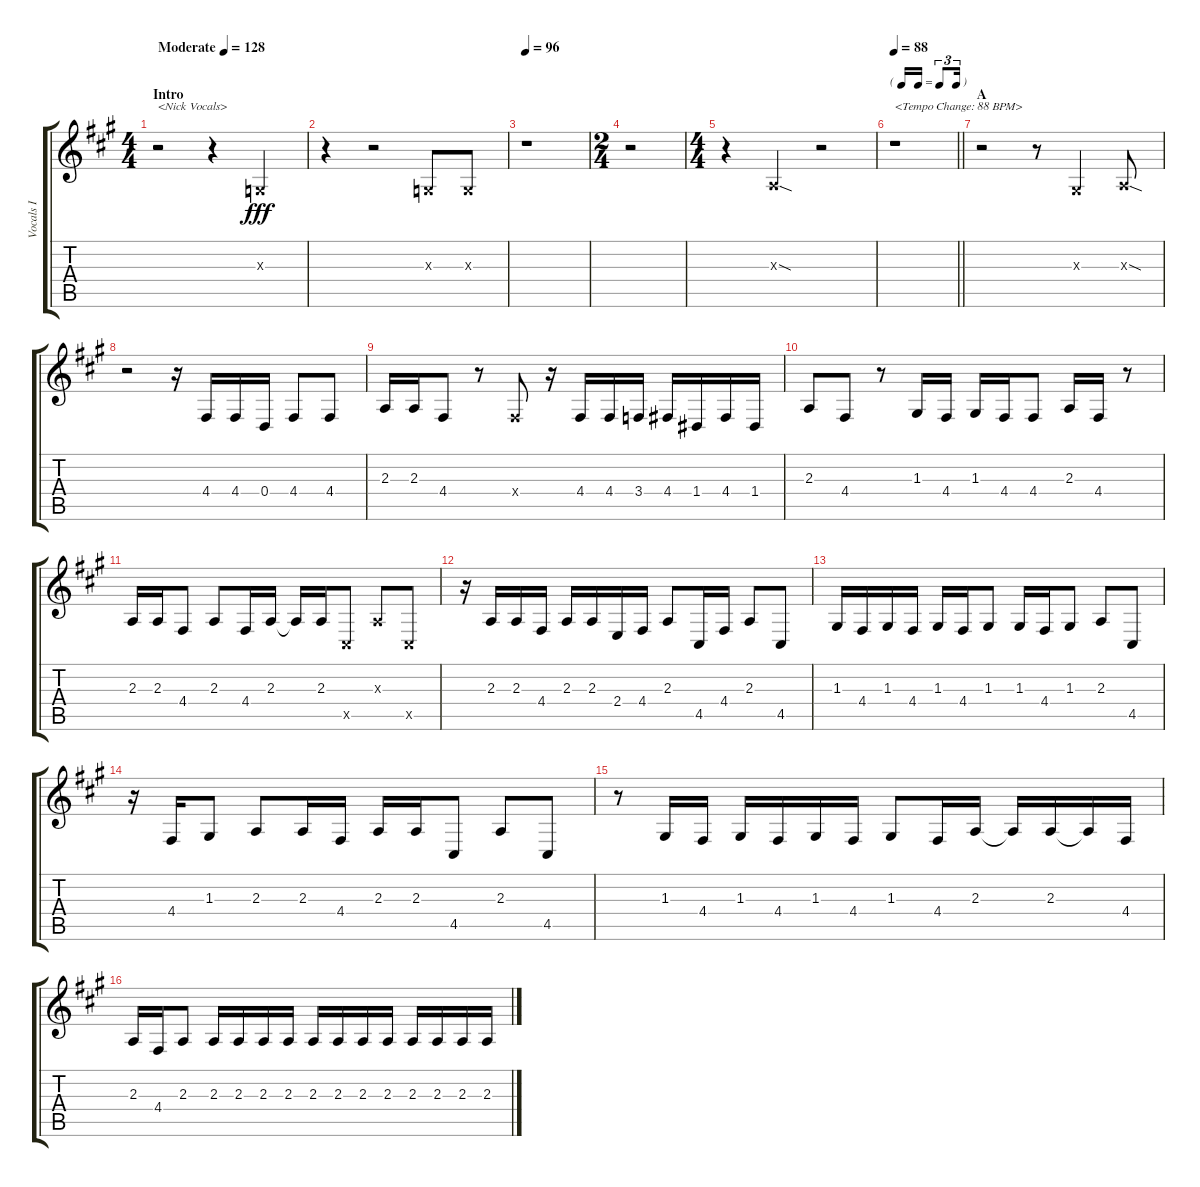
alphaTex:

\track ("Vocals I" "Vocals I") {instrument voiceoohs}
\staff {score tabs}
\tuning (E4 B3 G3 D3 A2 E2) {hide}
\ts (4 4)
\section ("" "Intro")
\tempo (128 "Moderate")
\clef g2
\ks a
r.2{txt "<Nick Vocals>" dy fff instrument voiceoohs} r.4 0.3{x}.4 |
r.4 r.2 0.3{x}.8 0.3{x}.8 |
\tempo 96
r.1 |
\ts (2 4)
r.2 |
\ts (4 4)
r.4 2.3{sod x}.4 r.2 |
\tf triplet16th
\tempo 88
\barLineRight lightlight
r.1{txt "<Tempo Change: 88 BPM>"} |
\section ("" "A")
r.2 r.8 1.3{x}.4 2.3{sod x}.8 |
r.2 r.16 4.4.16 4.4.16 0.4.16 4.4.8 4.4.8 |
2.3.16 2.3.16 4.4.8 r.8 4.4{x}.8 r.16 4.4.16 4.4.16 3.4.16 4.4.16 1.4.16 4.4.16 1.4.16 |
2.3.8 4.4.8 r.8 1.3.16 4.4.16 1.3.16 4.4.16 4.4.8 2.3.16 4.4.16 r.8 |
2.3.16 2.3.16 4.4.8 2.3.8 4.4.16 2.3.16 2.3{t}.16 2.3.16 4.5{x}.8 2.3{x}.8 4.5{x}.8 |
r.16 2.3.16 2.3.16 4.4.16 2.3.16 2.3.16 2.4.16 4.4.16 2.3.8 4.5.16 4.4.16 2.3.8 4.5.8 |
1.3.16 4.4.16 1.3.16 4.4.16 1.3.16 4.4.16 1.3.8 1.3.16 4.4.16 1.3.8 2.3.8 4.5.8 |
r.16 4.4.16 1.3.8 2.3.8 2.3.16 4.4.16 2.3.16 2.3.16 4.5.8 2.3.8 4.5.8 |
r.8 1.3.16 4.4.16 1.3.16 4.4.16 1.3.16 4.4.16 1.3.8 4.4.16 2.3.16 2.3{t}.16 2.3.16 2.3{t}.16 4.4.16 |
2.3.16 4.4.16 2.3.8 2.3.16 2.3.16 2.3.16 2.3.16 2.3.16 2.3.16 2.3.16 2.3.16 2.3.16 2.3.16 2.3.16 2.3.16
